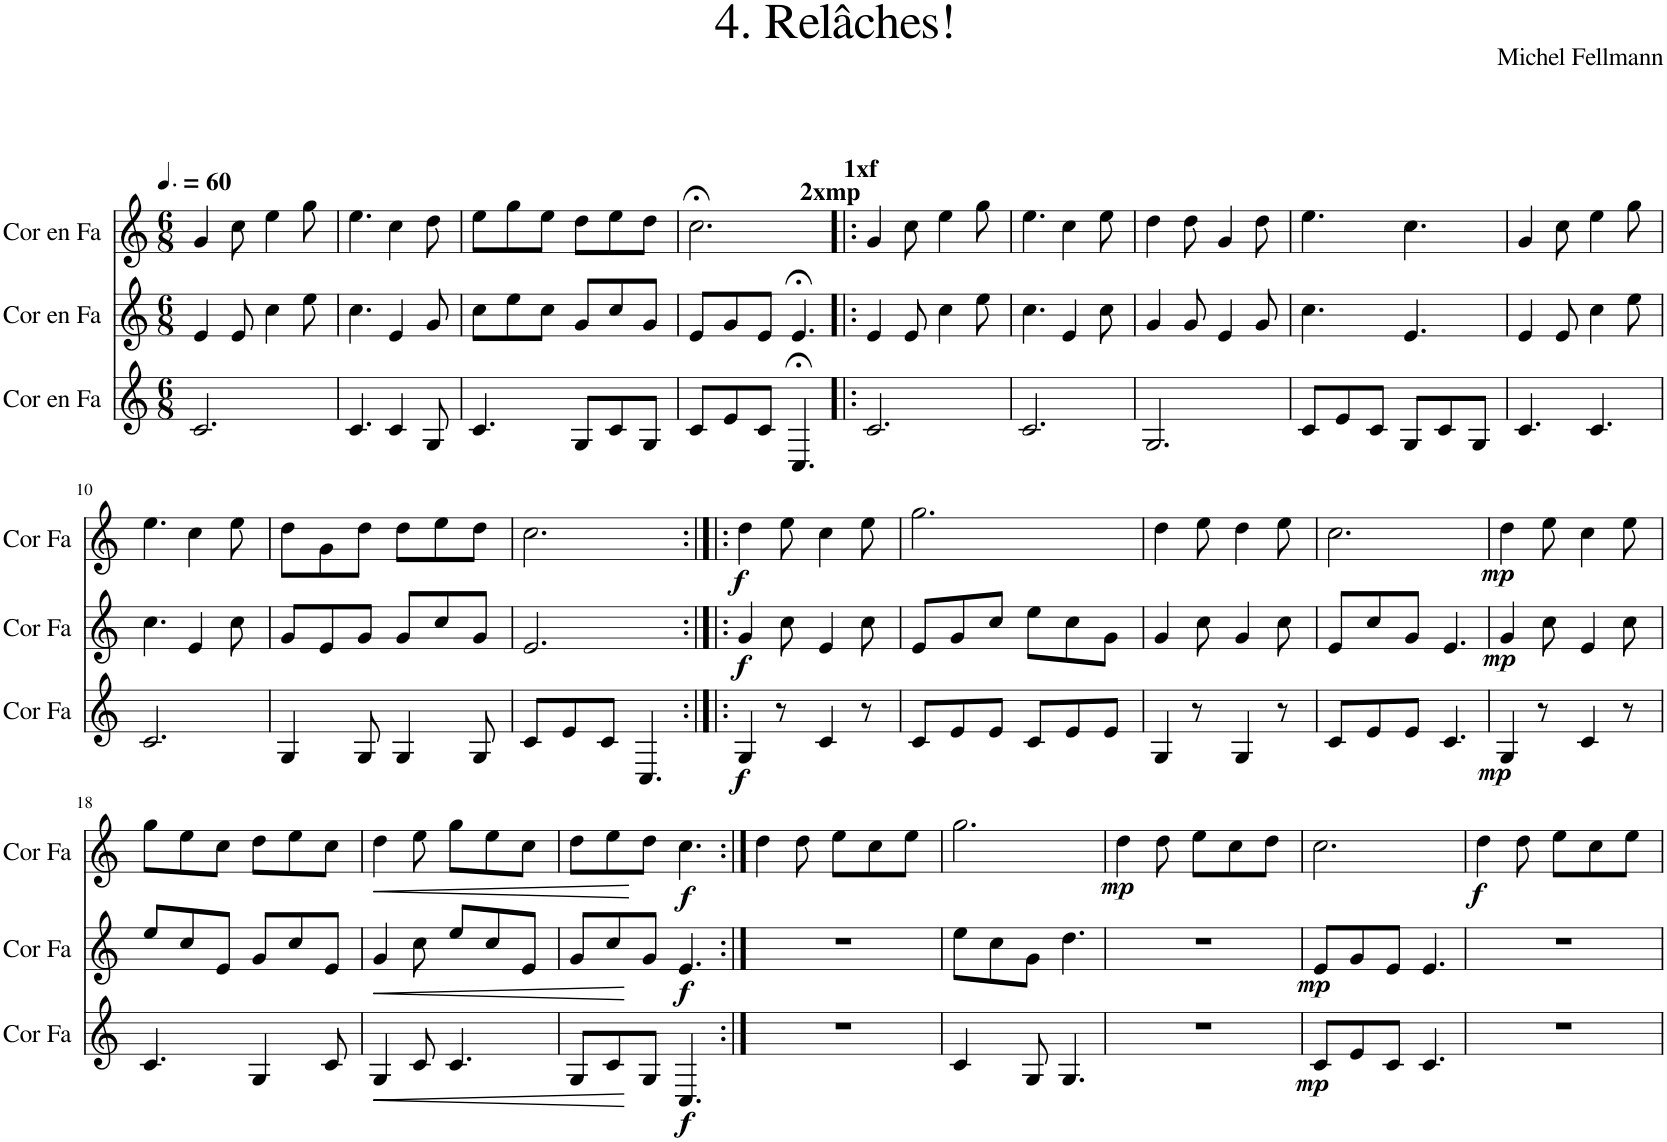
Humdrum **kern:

**kern	**dynam	**kern	**dynam	**kern	**dynam
*part3	*part3	*part2	*part2	*part1	*part1
*staff3	*staff3	*staff2	*staff2	*staff1	*staff1
*I"Cor en Fa	*	*I"Cor en Fa	*	*I"Cor en Fa	*
*I'Cor Fa	*	*I'Cor Fa	*	*I'Cor Fa	*
*clefG2	*	*clefG2	*	*clefG2	*
*Trd4c7	*	*Trd4c7	*	*Trd4c7	*
*k[]	*	*k[]	*	*k[]	*
*M6/8	*	*M6/8	*	*M6/8	*
*MM90	*	*MM90	*	*MM90	*
=1	=1	=1	=1	=1	=1
2.c/	.	4e/	.	4g/	.
.	.	8e/	.	8cc\	.
.	.	4cc\	.	4ee\	.
.	.	8ee\	.	8gg\	.
=2	=2	=2	=2	=2	=2
4.c/	.	4.cc\	.	4.ee\	.
4c/	.	4e/	.	4cc\	.
8G/	.	8g/	.	8dd\	.
=3	=3	=3	=3	=3	=3
4.c/	.	8cc\L	.	8ee\L	.
.	.	8ee\	.	8gg\	.
.	.	8cc\J	.	8ee\J	.
8G/L	.	8g/L	.	8dd\L	.
8c/	.	8cc/	.	8ee\	.
8G/J	.	8g/J	.	8dd\J	.
=4	=4	=4	=4	=4	=4
!	!	!	!	!LO:TX:a:B:t=2xmp	!
8c/L	.	8e/L	.	2.cc;<\	.
8e/	.	8g/	.	.	.
8c/J	.	8e/J	.	.	.
4.C;</	.	4.e;</	.	.	.
=5!|:	=5!|:	=5!|:	=5!|:	=5!|:	=5!|:
!	!	!	!	!LO:TX:a:B:t=1xf	!
2.c/	.	4e/	.	4g/	.
.	.	8e/	.	8cc\	.
.	.	4cc\	.	4ee\	.
.	.	8ee\	.	8gg\	.
=6	=6	=6	=6	=6	=6
2.c/	.	4.cc\	.	4.ee\	.
.	.	4e/	.	4cc\	.
.	.	8cc\	.	8ee\	.
=7	=7	=7	=7	=7	=7
2.G/	.	4g/	.	4dd\	.
.	.	8g/	.	8dd\	.
.	.	4e/	.	4g/	.
.	.	8g/	.	8dd\	.
=8	=8	=8	=8	=8	=8
8c/L	.	4.cc\	.	4.ee\	.
8e/	.	.	.	.	.
8c/J	.	.	.	.	.
8G/L	.	4.e/	.	4.cc\	.
8c/	.	.	.	.	.
8G/J	.	.	.	.	.
=9	=9	=9	=9	=9	=9
4.c/	.	4e/	.	4g/	.
.	.	8e/	.	8cc\	.
4.c/	.	4cc\	.	4ee\	.
.	.	8ee\	.	8gg\	.
!!LO:LB:g=z
=10	=10	=10	=10	=10	=10
2.c/	.	4.cc\	.	4.ee\	.
.	.	4e/	.	4cc\	.
.	.	8cc\	.	8ee\	.
=11	=11	=11	=11	=11	=11
4G/	.	8g/L	.	8dd\L	.
.	.	8e/	.	8g\	.
8G/	.	8g/J	.	8dd\J	.
4G/	.	8g/L	.	8dd\L	.
.	.	8cc/	.	8ee\	.
8G/	.	8g/J	.	8dd\J	.
=12	=12	=12	=12	=12	=12
8c/L	.	2.e/	.	2.cc\	.
8e/	.	.	.	.	.
8c/J	.	.	.	.	.
4.C/	.	.	.	.	.
=13:|!|:	=13:|!|:	=13:|!|:	=13:|!|:	=13:|!|:	=13:|!|:
!	!LO:DY:b	!	!LO:DY:b	!	!LO:DY:b
4G/	f	4g/	f	4dd\	f
8r	.	8cc\	.	8ee\	.
4c/	.	4e/	.	4cc\	.
8r	.	8cc\	.	8ee\	.
=14	=14	=14	=14	=14	=14
8c/L	.	8e/L	.	2.gg\	.
8e/	.	8g/	.	.	.
8e/J	.	8cc/J	.	.	.
8c/L	.	8ee\L	.	.	.
8e/	.	8cc\	.	.	.
8e/J	.	8g\J	.	.	.
=15	=15	=15	=15	=15	=15
4G/	.	4g/	.	4dd\	.
8r	.	8cc\	.	8ee\	.
4G/	.	4g/	.	4dd\	.
8r	.	8cc\	.	8ee\	.
=16	=16	=16	=16	=16	=16
8c/L	.	8e/L	.	2.cc\	.
8e/	.	8cc/	.	.	.
8e/J	.	8g/J	.	.	.
4.c/	.	4.e/	.	.	.
=17	=17	=17	=17	=17	=17
!	!LO:DY:b	!	!LO:DY:b	!	!LO:DY:b
4G/	mp	4g/	mp	4dd\	mp
8r	.	8cc\	.	8ee\	.
4c/	.	4e/	.	4cc\	.
8r	.	8cc\	.	8ee\	.
!!LO:LB:g=z
=18	=18	=18	=18	=18	=18
4.c/	.	8ee/L	.	8gg\L	.
.	.	8cc/	.	8ee\	.
.	.	8e/J	.	8cc\J	.
4G/	.	8g/L	.	8dd\L	.
.	.	8cc/	.	8ee\	.
8c/	.	8e/J	.	8cc\J	.
=19	=19	=19	=19	=19	=19
!	!LO:HP:b	!	!LO:HP:b	!	!LO:HP:b
4G/	<	4g/	<	4dd\	<
8c/	.	8cc\	.	8ee\	.
4.c/	.	8ee/L	.	8gg\L	.
.	.	8cc/	.	8ee\	.
.	.	8e/J	.	8cc\J	.
.	[	.	[	.	[
=20	=20	=20	=20	=20	=20
8G/L	.	8g/L	.	8dd\L	.
8c/	.	8cc/	.	8ee\	.
8G/J	.	8g/J	.	8dd\J	.
!	!LO:DY:b	!	!LO:DY:b	!	!LO:DY:b
4.C/	f	4.e/	f	4.cc\	f
=21:|!	=21:|!	=21:|!	=21:|!	=21:|!	=21:|!
2.r	.	2.r	.	4dd\	.
.	.	.	.	8dd\	.
.	.	.	.	8ee\L	.
.	.	.	.	8cc\	.
.	.	.	.	8ee\J	.
=22	=22	=22	=22	=22	=22
4c/	.	8ee\L	.	2.gg\	.
.	.	8cc\	.	.	.
8G/	.	8g\J	.	.	.
4.G/	.	4.dd\	.	.	.
=23	=23	=23	=23	=23	=23
!	!	!	!	!	!LO:DY:b
2.r	.	2.r	.	4dd\	mp
.	.	.	.	8dd\	.
.	.	.	.	8ee\L	.
.	.	.	.	8cc\	.
.	.	.	.	8dd\J	.
=24	=24	=24	=24	=24	=24
!	!LO:DY:b	!	!LO:DY:b	!	!
8c/L	mp	8e/L	mp	2.cc\	.
8e/	.	8g/	.	.	.
8c/J	.	8e/J	.	.	.
4.c/	.	4.e/	.	.	.
=25	=25	=25	=25	=25	=25
!	!	!	!	!	!LO:DY:b
2.r	.	2.r	.	4dd\	f
.	.	.	.	8dd\	.
.	.	.	.	8ee\L	.
.	.	.	.	8cc\	.
.	.	.	.	8ee\J	.
=	=	=	=	=	=
*-	*-	*-	*-	*-	*-
